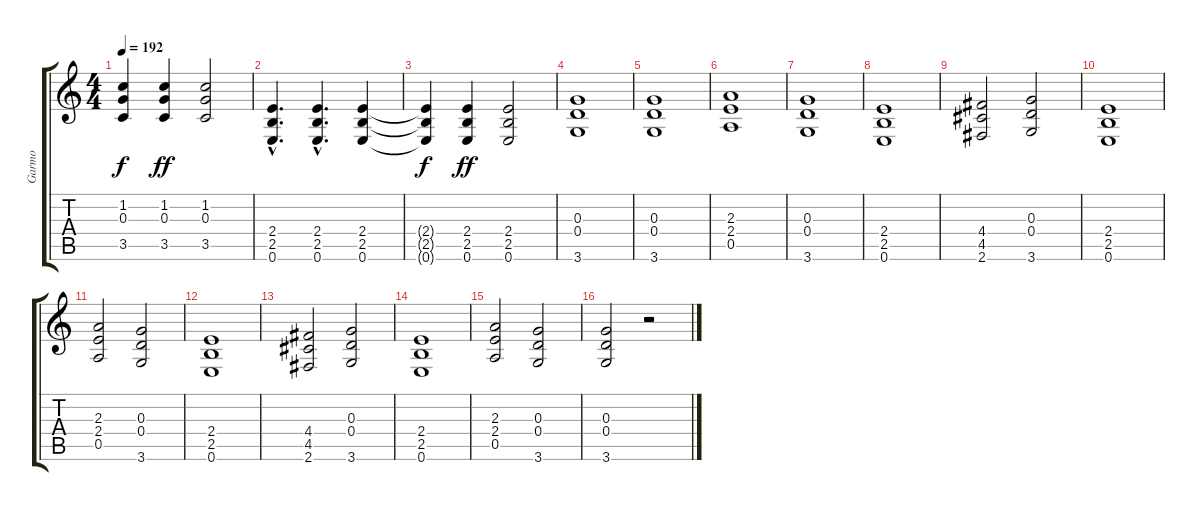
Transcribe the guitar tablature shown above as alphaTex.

\track ("Garmo" "Garmo") {instrument distortionguitar}
\staff {score tabs}
\tuning (E4 B3 G3 D3 A2 E2) {hide}
\ts (4 4)
\tempo 192
\clef g2
\ks c
(1.2{t} 0.3{t} 3.5{t}).4{dy f} (1.2 0.3 3.5).4{dy ff} (1.2 0.3 3.5).2 |
(2.4{hac} 2.5{hac} 0.6{hac}).4{d} (2.4{hac} 2.5{hac} 0.6{hac}).4{d} (2.4 2.5 0.6).4 |
(2.4{t} 2.5{t} 0.6{t}).4{dy f} (2.4 2.5 0.6).4{dy ff} (2.4 2.5 0.6).2 |
(0.3 0.4 3.6).1 |
(0.3 0.4 3.6).1 |
(2.3 2.4 0.5).1 |
(0.3 0.4 3.6).1 |
(2.4 2.5 0.6).1 |
(4.4 4.5 2.6).2 (0.3 0.4 3.6).2 |
(2.4 2.5 0.6).1 |
(2.3 2.4 0.5).2 (0.3 0.4 3.6).2 |
(2.4 2.5 0.6).1 |
(4.4 4.5 2.6).2 (0.3 0.4 3.6).2 |
(2.4 2.5 0.6).1 |
(2.3 2.4 0.5).2 (0.3 0.4 3.6).2 |
(0.3 0.4 3.6).2 r.2
